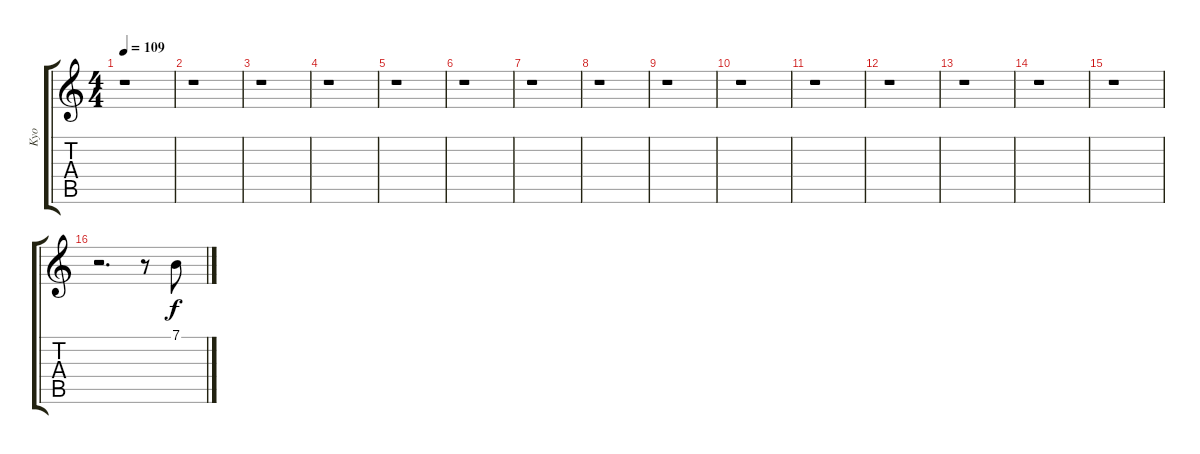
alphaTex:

\track ("Kyo" "Kyo") {instrument pad7halo}
\staff {score tabs}
\tuning (E4 B3 G3 D3 A2 E2) {hide}
\ts (4 4)
\tempo 109
\clef g2
\ks c
r.1{dy f} |
r.1 |
r.1 |
r.1 |
r.1 |
r.1 |
r.1 |
r.1 |
r.1 |
r.1 |
r.1 |
r.1 |
r.1 |
r.1 |
r.1 |
r.2{d} r.8 7.1.8
